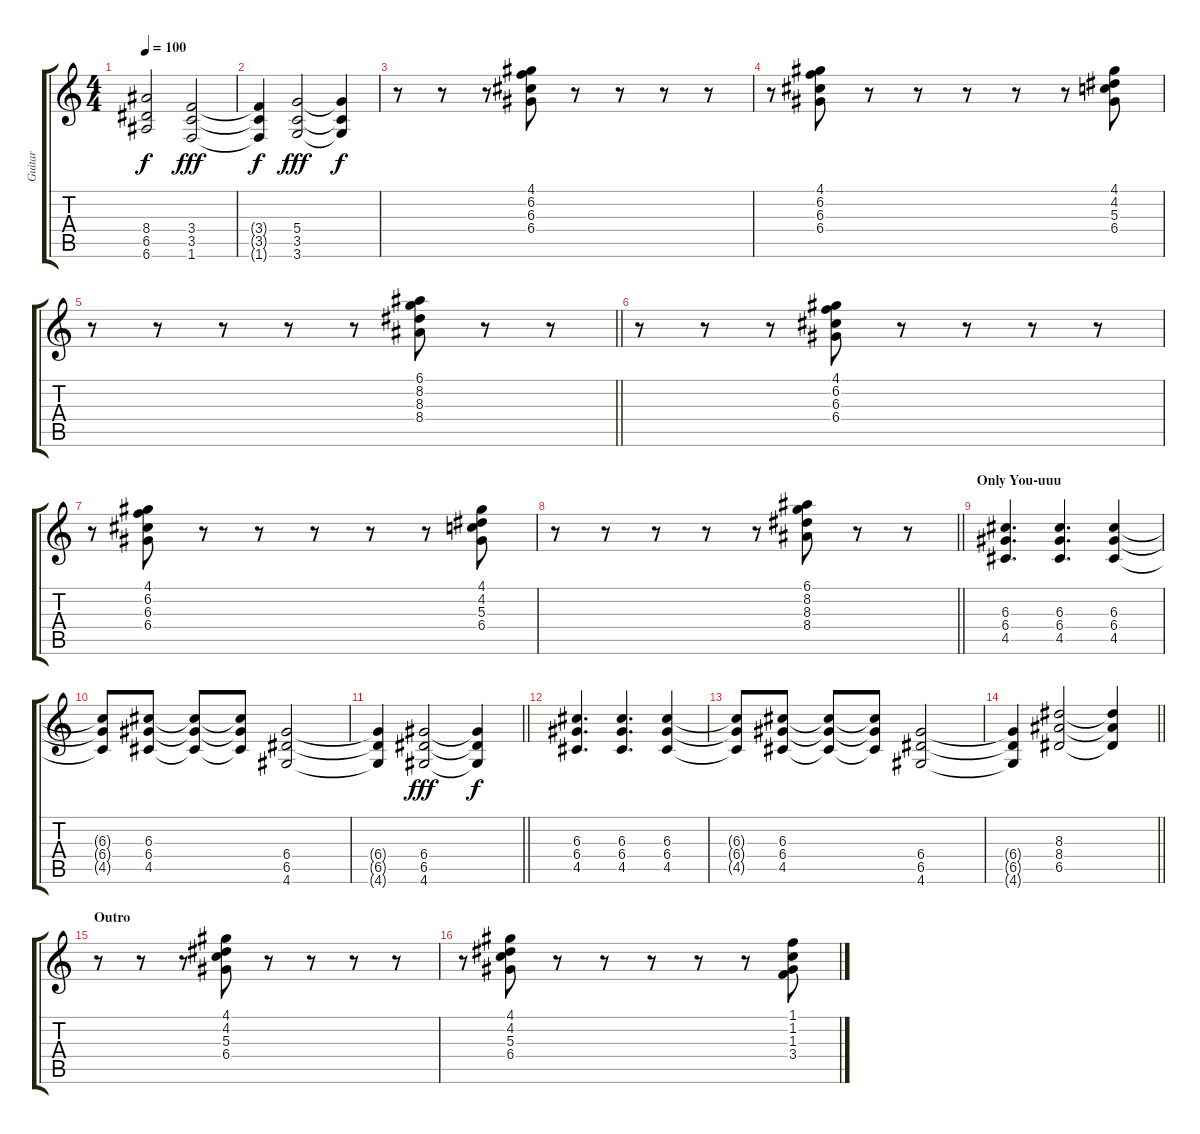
\track ("Guitar" "Guitar") {instrument electricguitarjazz}
\staff {score tabs}
\tuning (E4 B3 G3 D3 A2 E2) {hide}
\ts (4 4)
\tempo 100
\clef g2
\ks c
(8.4{t} 6.5{t} 6.6{t}).2{dy f} (3.4 3.5 1.6).2{dy fff} |
(3.4{t} 3.5{t} 1.6{t}).4{dy f} (5.4 3.5 3.6).2{dy fff} (5.4{t} 3.5{t} 3.6{t}).4{dy f} |
r.8 r.8 r.8 (4.1 6.2 6.3 6.4).8 r.8 r.8 r.8 r.8 |
r.8 (4.1 6.2 6.3 6.4).8 r.8 r.8 r.8 r.8 r.8 (4.1 4.2 5.3 6.4).8 |
\barLineRight lightlight
r.8 r.8 r.8 r.8 r.8 (6.1 8.2 8.3 8.4).8 r.8 r.8 |
r.8 r.8 r.8 (4.1 6.2 6.3 6.4).8 r.8 r.8 r.8 r.8 |
r.8 (4.1 6.2 6.3 6.4).8 r.8 r.8 r.8 r.8 r.8 (4.1 4.2 5.3 6.4).8 |
\barLineRight lightlight
r.8 r.8 r.8 r.8 r.8 (6.1 8.2 8.3 8.4).8 r.8 r.8 |
\section ("" "Only You-uuu")
(6.3 6.4 4.5).4{d instrument distortionguitar} (6.3 6.4 4.5).4{d} (6.3 6.4 4.5).4 |
(6.3{t} 6.4{t} 4.5{t}).8 (6.3 6.4 4.5).8 (6.3{t} 6.4{t} 4.5{t}).8 (6.3{t} 6.4{t} 4.5{t}).8 (6.4 6.5 4.6).2 |
\barLineRight lightlight
(6.4{t} 6.5{t} 4.6{t}).4 (6.4 6.5 4.6).2{dy fff} (6.4{t} 6.5{t} 4.6{t}).4{dy f} |
(6.3 6.4 4.5).4{d} (6.3 6.4 4.5).4{d} (6.3 6.4 4.5).4 |
(6.3{t} 6.4{t} 4.5{t}).8 (6.3 6.4 4.5).8 (6.3{t} 6.4{t} 4.5{t}).8 (6.3{t} 6.4{t} 4.5{t}).8 (6.4 6.5 4.6).2 |
\barLineRight lightlight
(6.4{t} 6.5{t} 4.6{t}).4 (8.3 8.4 6.5).2 (8.3{t} 8.4{t} 6.5{t}).4 |
\section ("" "Outro")
r.8{instrument electricguitarjazz} r.8 r.8 (4.1 4.2 5.3 6.4).8 r.8 r.8 r.8 r.8 |
r.8 (4.1 4.2 5.3 6.4).8 r.8 r.8 r.8 r.8 r.8 (1.1 1.2 1.3 3.4).8
